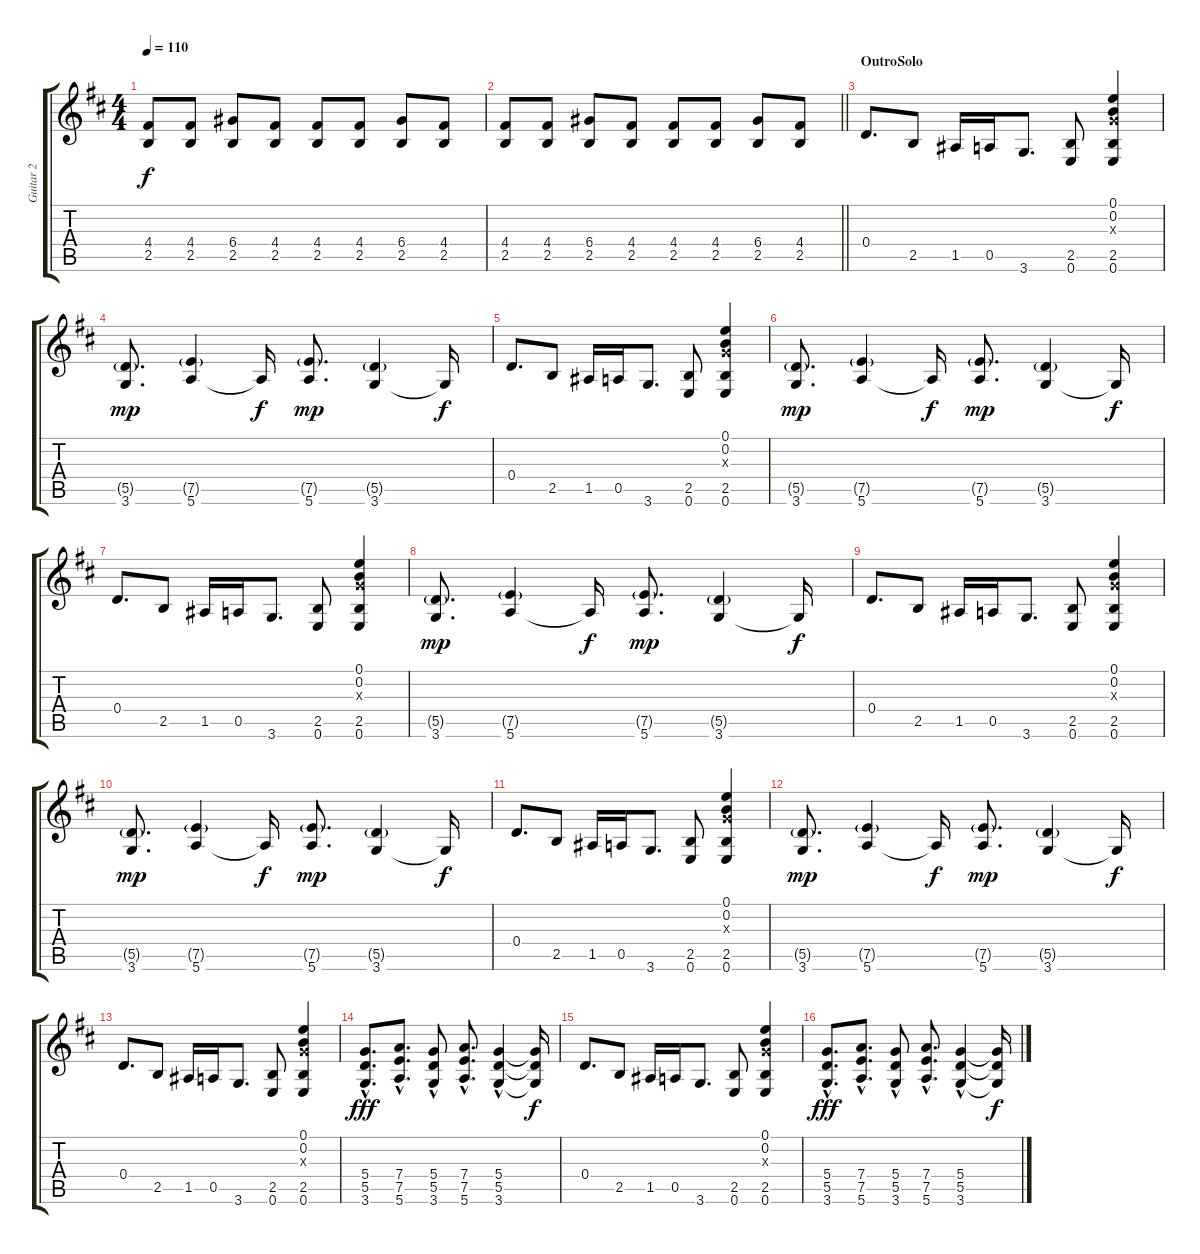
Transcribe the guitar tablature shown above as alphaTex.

\track ("Guitar 2" "Guitar 2") {instrument distortionguitar}
\staff {score tabs}
\tuning (E4 B3 G3 D3 A2 E2) {hide}
\ts (4 4)
\tempo 110
\clef g2
\ks d
(4.4 2.5).8{dy f} (4.4 2.5).8 (6.4 2.5).8 (4.4 2.5).8 (4.4 2.5).8 (4.4 2.5).8 (6.4 2.5).8 (4.4 2.5).8 |
\barLineRight lightlight
(4.4 2.5).8 (4.4 2.5).8 (6.4 2.5).8 (4.4 2.5).8 (4.4 2.5).8 (4.4 2.5).8 (6.4 2.5).8 (4.4 2.5).8 |
\section ("" "OutroSolo")
0.4.8{d} 2.5.8 1.5.16 0.5.16 3.6.8{d} (2.5 0.6).8 (0.1 0.2 0.3{x} 2.5 0.6).4 |
(5.5{g} 3.6).8{d dy mp} (7.5{g} 5.6).4 5.6{t}.16{dy f} (7.5{g} 5.6).8{d dy mp} (5.5{g} 3.6).4 3.6{t}.16{dy f} |
0.4.8{d} 2.5.8 1.5.16 0.5.16 3.6.8{d} (2.5 0.6).8 (0.1 0.2 0.3{x} 2.5 0.6).4 |
(5.5{g} 3.6).8{d dy mp} (7.5{g} 5.6).4 5.6{t}.16{dy f} (7.5{g} 5.6).8{d dy mp} (5.5{g} 3.6).4 3.6{t}.16{dy f} |
0.4.8{d} 2.5.8 1.5.16 0.5.16 3.6.8{d} (2.5 0.6).8 (0.1 0.2 0.3{x} 2.5 0.6).4 |
(5.5{g} 3.6).8{d dy mp} (7.5{g} 5.6).4 5.6{t}.16{dy f} (7.5{g} 5.6).8{d dy mp} (5.5{g} 3.6).4 3.6{t}.16{dy f} |
0.4.8{d} 2.5.8 1.5.16 0.5.16 3.6.8{d} (2.5 0.6).8 (0.1 0.2 0.3{x} 2.5 0.6).4 |
(5.5{g} 3.6).8{d dy mp} (7.5{g} 5.6).4 5.6{t}.16{dy f} (7.5{g} 5.6).8{d dy mp} (5.5{g} 3.6).4 3.6{t}.16{dy f} |
0.4.8{d} 2.5.8 1.5.16 0.5.16 3.6.8{d} (2.5 0.6).8 (0.1 0.2 0.3{x} 2.5 0.6).4 |
(5.5{g} 3.6).8{d dy mp} (7.5{g} 5.6).4 5.6{t}.16{dy f} (7.5{g} 5.6).8{d dy mp} (5.5{g} 3.6).4 3.6{t}.16{dy f} |
0.4.8{d} 2.5.8 1.5.16 0.5.16 3.6.8{d} (2.5 0.6).8 (0.1 0.2 0.3{x} 2.5 0.6).4 |
(5.4{hac} 5.5{hac} 3.6{hac}).8{d dy fff} (7.4{hac} 7.5{hac} 5.6{hac}).8{d} (5.4{hac} 5.5{hac} 3.6{hac}).8 (7.4{hac} 7.5{hac} 5.6{hac}).8{d} (5.4{hac} 5.5{hac} 3.6{hac}).4 (5.4{t} 5.5{t} 3.6{t}).16{dy f} |
0.4.8{d} 2.5.8 1.5.16 0.5.16 3.6.8{d} (2.5 0.6).8 (0.1 0.2 0.3{x} 2.5 0.6).4 |
(5.4{hac} 5.5{hac} 3.6{hac}).8{d dy fff} (7.4{hac} 7.5{hac} 5.6{hac}).8{d} (5.4{hac} 5.5{hac} 3.6{hac}).8 (7.4{hac} 7.5{hac} 5.6{hac}).8{d} (5.4{hac} 5.5{hac} 3.6{hac}).4 (5.4{t} 5.5{t} 3.6{t}).16{dy f}
